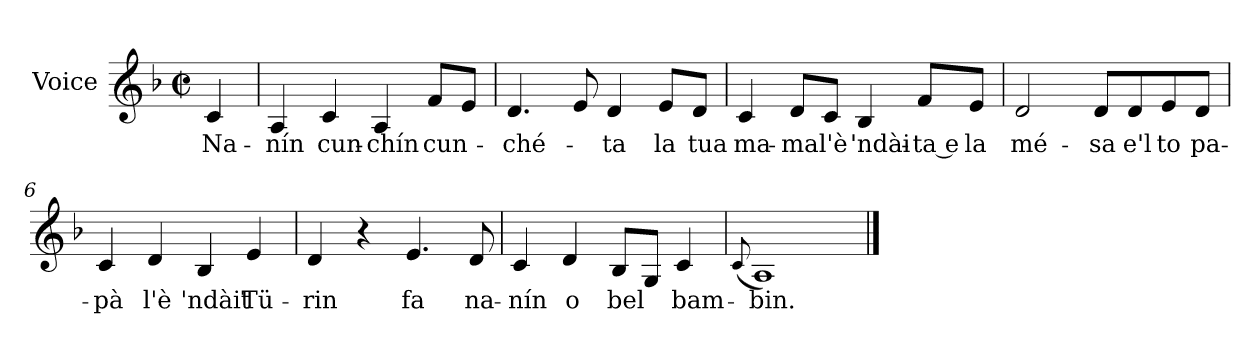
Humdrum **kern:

**kern	**text
*part1	*part1
*staff1	*staff1
*I"Voice	*
*I'Vo.	*
*clefG2	*
*k[b-]	*
*M2/2	*
*met(c|)	*
=1	=1
4c/	Na-
=2	=2
4A/	-nín
4c/	cun-
4A/	-chín
8f/L	cun-
8e/J	.
=3	=3
4.d/	-ché-
8e/	.
4d/	-ta
8e/L	la
8d/J	tua
!!LO:LB:g=z
=4	=4
4c/	ma-
8d/L	-ma
8c/J	l'è
4B-/	'ndài-
8f/L	-ta e
8e/J	la
=5	=5
2d/	mé-
8d/L	-sa
8d/	e'l
8e/	to
8d/J	pa-
=6	=6
4c/	-pà
4d/	l'è
4B-/	'ndàit
4e/	Tü-
!!LO:LB:g=z
=7	=7
4d/	-rin
4r	.
4.e/	fa
8d/	na-
=8	=8
4c/	-nín
4d/	o
8B-/L	bel
8G/J	.
4c/	bam-
=9	=9
(<8qqc/	.
1A)	-bin.
==	==
*-	*-
